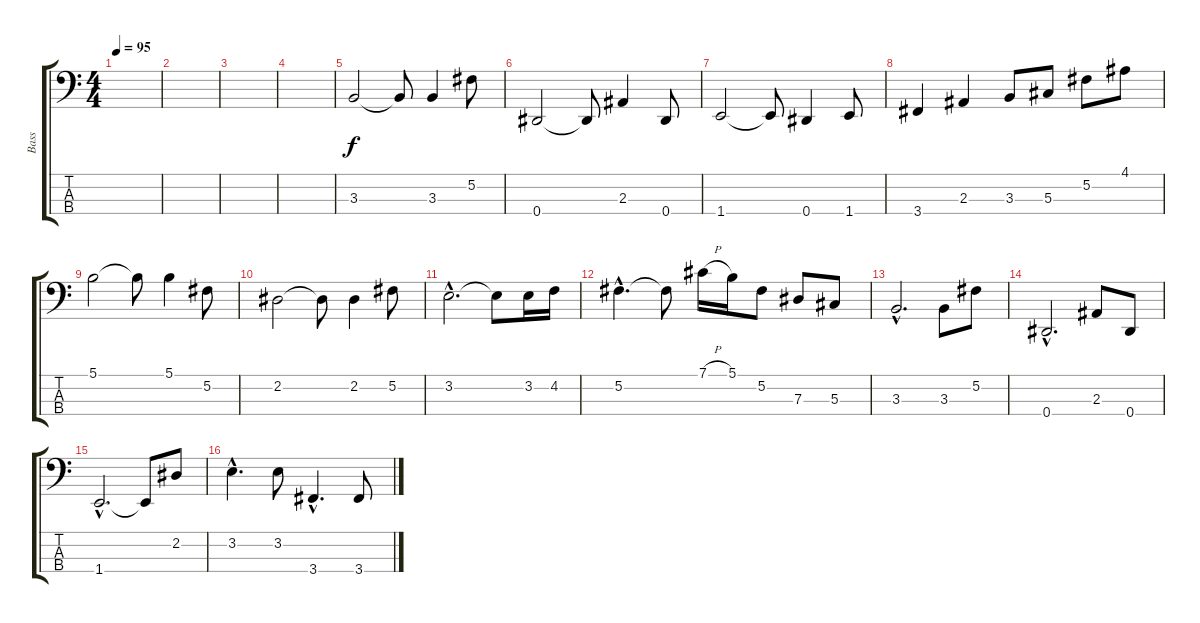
\track ("Bass" "Bass") {instrument electricbassfinger}
\staff {score tabs}
\tuning (Gb2 Db2 Ab1 Eb1) {hide}
\ts (4 4)
\tempo 95
\clef f4
\ks c
|
|
|
|
3.3.2 3.3{t}.8 3.3.4 5.2.8 |
0.4.2 0.4{t}.8 2.3.4 0.4.8 |
1.4.2 1.4{t}.8 0.4.4 1.4.8 |
3.4.4 2.3.4 3.3.8 5.3.8 5.2.8 4.1.8 |
5.1.2 5.1{t}.8 5.1.4 5.2.8 |
2.2.2 2.2{t}.8 2.2.4 5.2.8 |
3.2{hac}.2{d} 3.2{t}.8 3.2.16 4.2.16 |
5.2{hac}.4{d} 5.2{t}.8 7.1{h}.16 5.1.16 5.2.8 7.3.8 5.3.8 |
3.3{hac}.2{d} 3.3.8 5.2.8 |
0.4{hac}.2{d} 2.3.8 0.4.8 |
1.4{hac}.2{d} 1.4{t}.8 2.2.8 |
3.2{hac}.4{d} 3.2.8 3.4{hac}.4{d} 3.4.8
